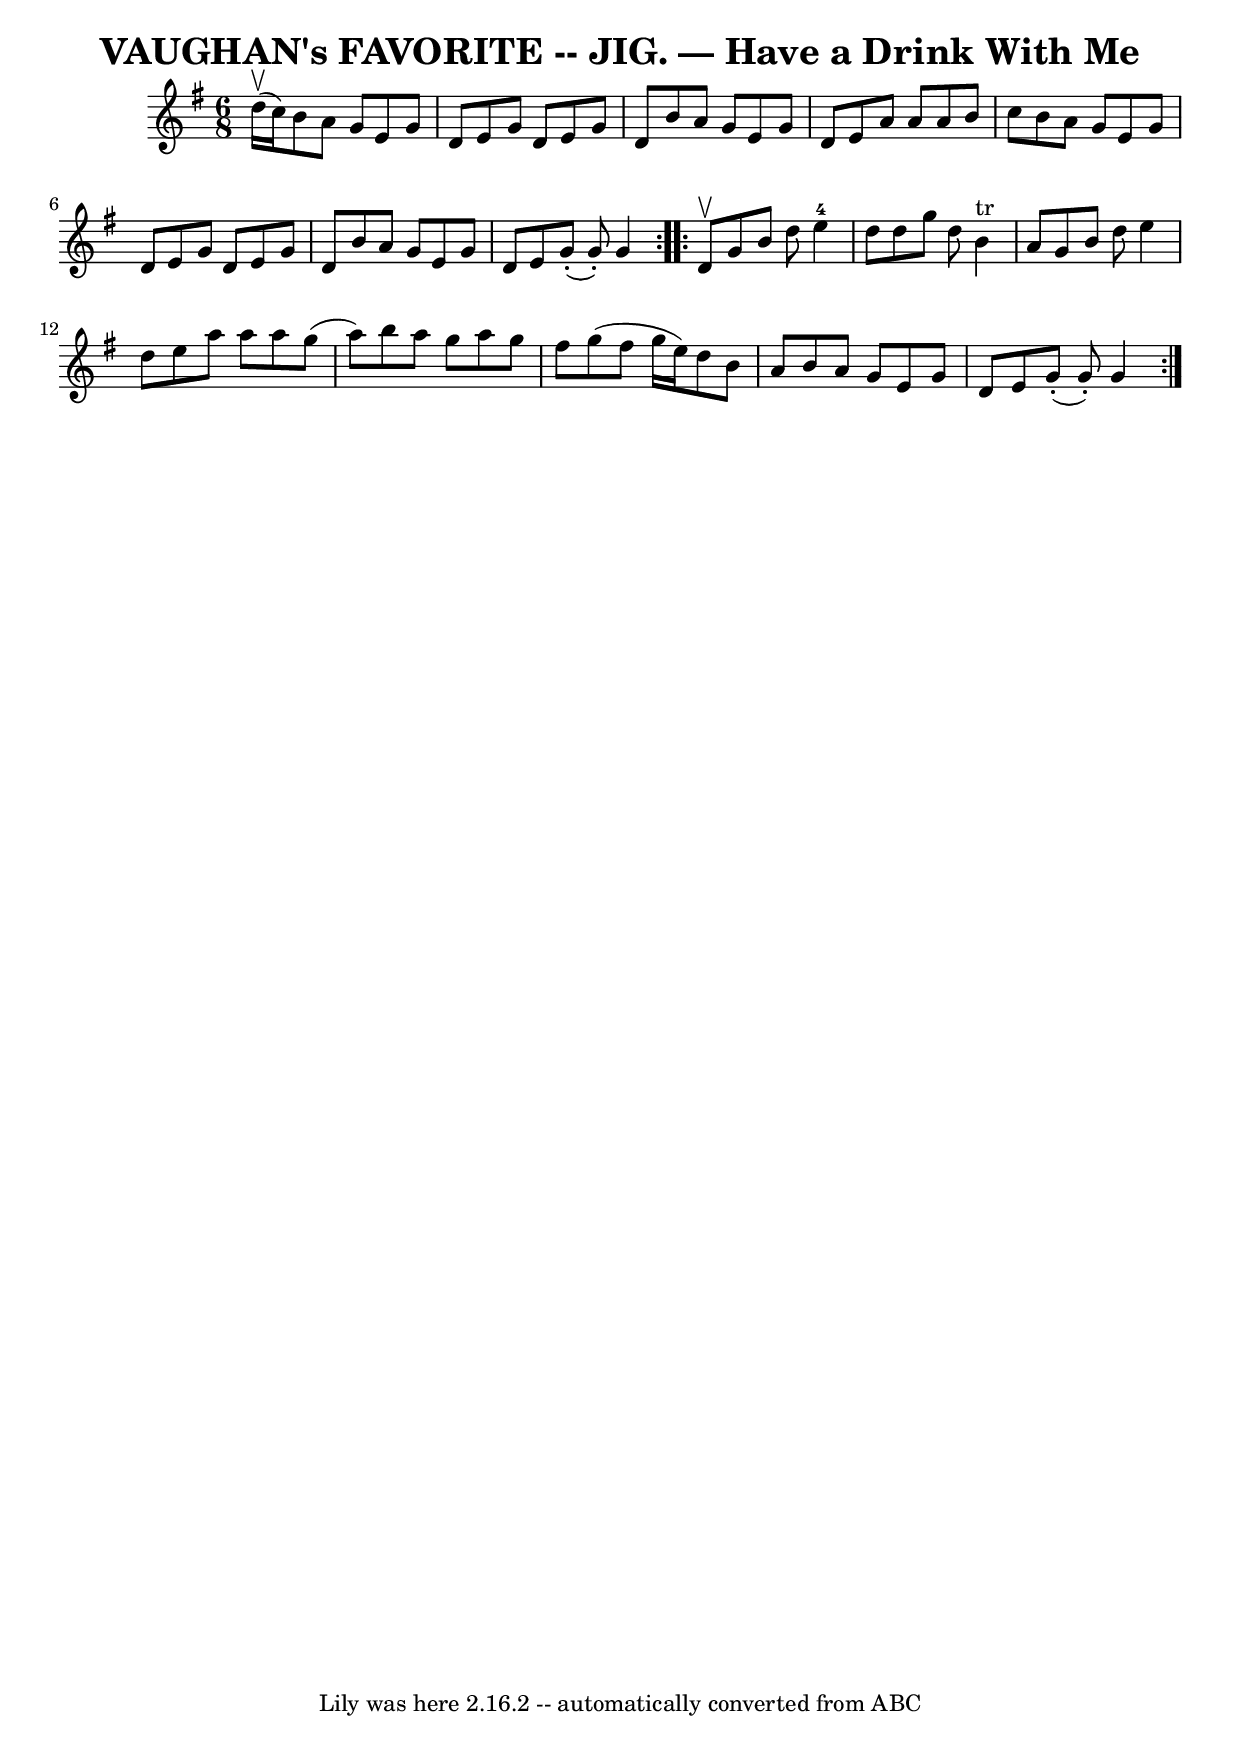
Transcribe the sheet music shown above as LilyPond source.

\version "2.7.40"
\include "Mammoth.ily"
\header {
	book = "Coles pg. 64.5"
	crossRefNumber = "25"
	footnotes = ""
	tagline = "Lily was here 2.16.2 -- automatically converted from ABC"
	title = "VAUGHAN's FAVORITE -- JIG. — Have a Drink With Me"
}
voicedefault =  {
\set Score.defaultBarType = "empty"

\repeat volta 2 {
\time 6/8 \key g \major d''16 (^\upbow c''16) |
 b'8 a'8    
g'8 e'8 g'8 d'8  |
 e'8 g'8 d'8 e'8 g'8 d'8  
|
 b'8 a'8 g'8 e'8 g'8 d'8  |
 e'8 a'8 a'8 
 a'8 b'8 c''8  |
 b'8 a'8 g'8 e'8 g'8 d'8  
|
 e'8 g'8 d'8 e'8 g'8 d'8  |
 b'8 a'8 g'8 
 e'8 g'8 d'8  |
 e'8 g'8 (-. g'8 -.) g'4  }     
\repeat volta 2 { d'8^\upbow |
 g'8 b'8 d''8 e''4-4   
d''8  |
 d''8 g''8 d''8 b'4^"tr" a'8  |
 g'8    
b'8 d''8 e''4 d''8  |
 e''8 a''8 a''8 a''8 g''8 (
 a''8) |
 b''8 a''8 g''8 a''8 g''8 fis''8  |
 
 g''8 (fis''8 g''16 e''16) d''8 b'8 a'8  |
 b'8    
a'8 g'8 e'8 g'8 d'8  |
 e'8 g'8 (-. g'8 -.) g'4  
}   
}

\score{
    <<

	\context Staff="default"
	{
	    \voicedefault 
	}

    >>
	\layout {
	}
	\midi {}
}
